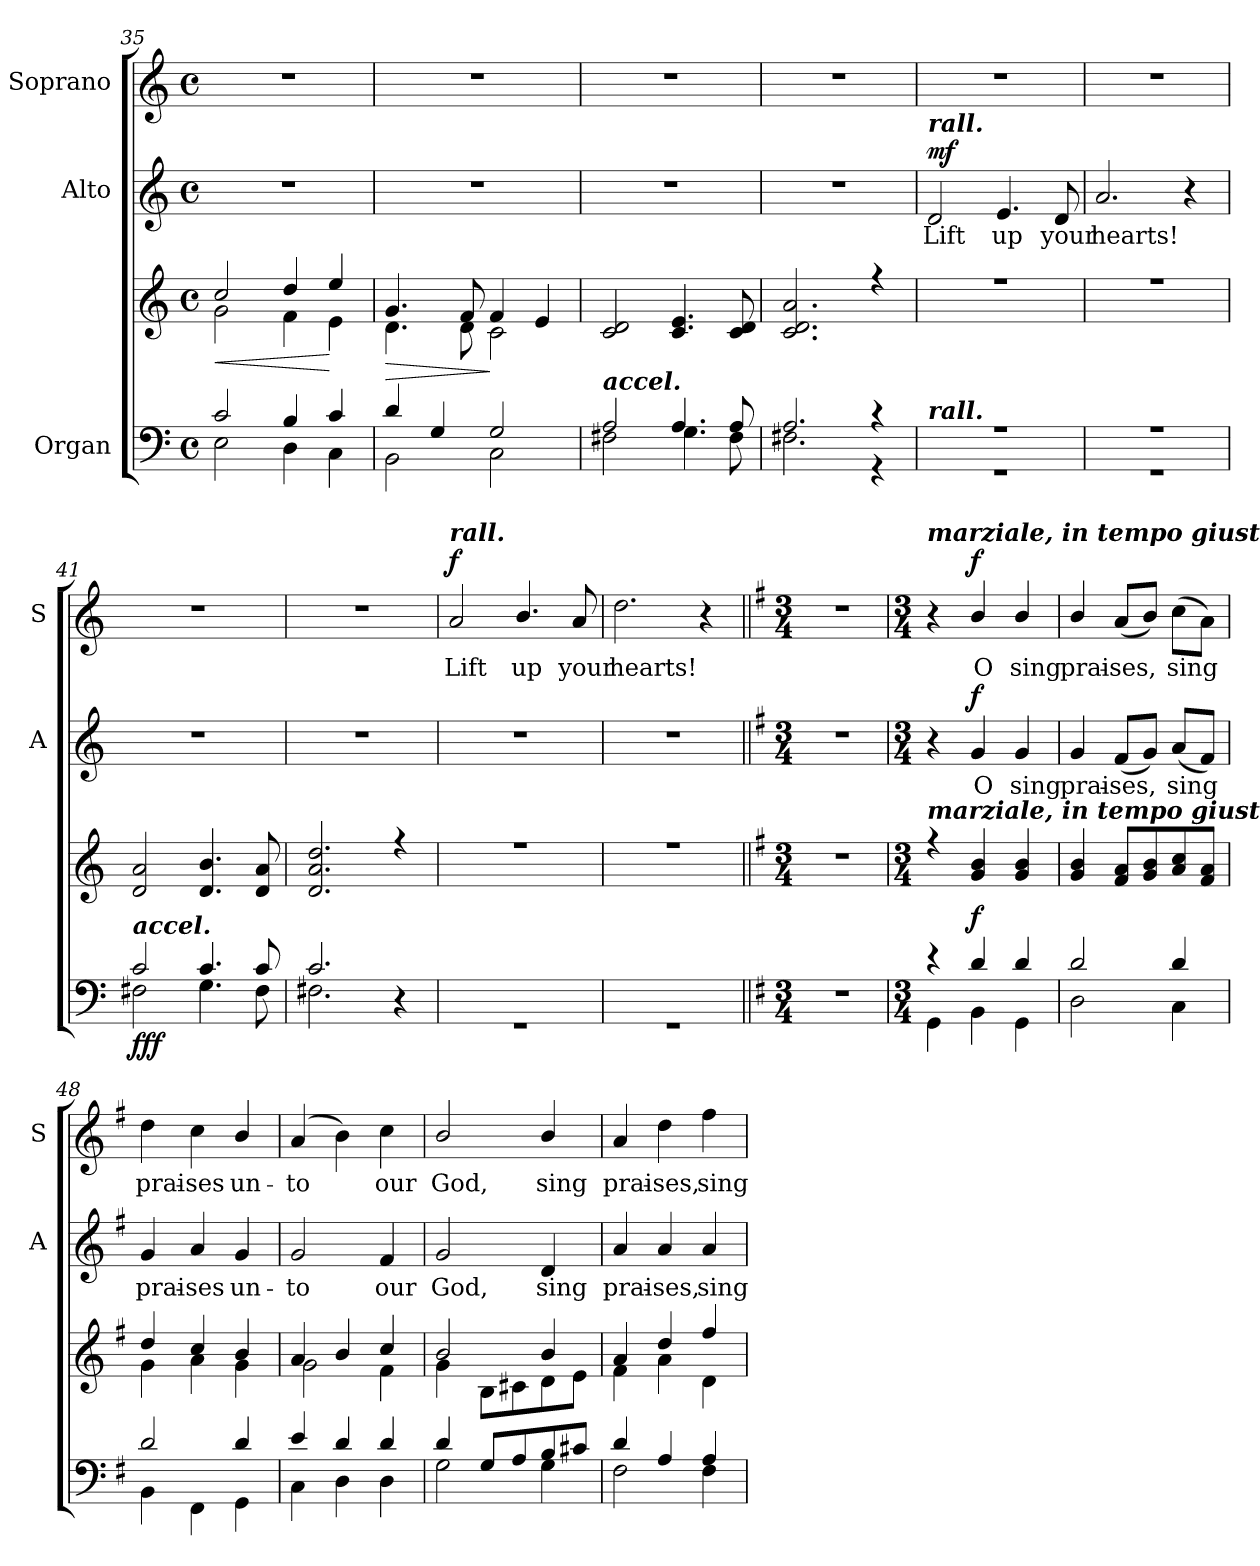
**kern	**kern	**dynam	**kern	**text	**dynam	**kern	**text	**dynam
*part3	*part3	*part3	*part2	*part2	*part2	*part1	*part1	*part1
*staff4	*staff3	*staff3/4	*staff2	*staff2	*staff2	*staff1	*staff1	*staff1
*I"Organ	*	*	*I"Alto	*	*	*I"Soprano	*	*
*	*	*	*I'A	*	*	*I'S	*	*
!!LO:LB:g=z
*clefF4	*clefG2	*	*clefG2	*	*	*clefG2	*	*
*k[]	*k[]	*	*k[]	*	*	*k[]	*	*
*C:	*C:	*	*C:	*	*	*C:	*	*
*M4/4	*M4/4	*	*M4/4	*	*	*M4/4	*	*
*met(c)	*met(c)	*	*met(c)	*	*	*met(c)	*	*
=35	=35	=35	=35	=35	=35	=35	=35	=35
*^	*^	*	*	*	*	*	*	*
!	!	!	!	!LO:HP:b	!	!	!	!	!	!
2c/	2E\	2cc/	2g\	<	1r	.	.	1r	.	.
4B/	4D\	4dd/	4f\	.	.	.	.	.	.	.
4c/	4C\	4ee/	4e\	[	.	.	.	.	.	.
=36	=36	=36	=36	=36	=36	=36	=36	=36	=36	=36
!	!	!	!	!LO:HP:b	!	!	!	!	!	!
4d/	2BB\	4.g/	4.d\	>	1r	.	.	1r	.	.
4G/	.	.	.	.	.	.	.	.	.	.
.	.	8f/	8d\	.	.	.	.	.	.	.
2G/	2C\	4f/	2c\	]	.	.	.	.	.	.
.	.	4e/	.	.	.	.	.	.	.	.
=37	=37	=37	=37	=37	=37	=37	=37	=37	=37	=37
!LO:TX:a:Bi:t=accel.	!	!	!	!	!	!	!	!	!	!
2A/	2F#X\	2c/ 2d/	1ryy	.	1r	.	.	1r	.	.
4.A/	4.G\	4.c/ 4.e/	.	.	.	.	.	.	.	.
8A/	8F#\	8c/ 8d/	.	.	.	.	.	.	.	.
=38	=38	=38	=38	=38	=38	=38	=38	=38	=38	=38
2.A/	2.F#X\	2.c/ 2.d/ 2.a/	1ryy	.	1r	.	.	1r	.	.
4r	4r	4r	.	.	.	.	.	.	.	.
=39	=39	=39	=39	=39	=39	=39	=39	=39	=39	=39
!	!	!	!	!	!LO:TX:a:Bi:t=rall.	!	!	!	!	!
!LO:TX:a:Bi:t=rall.	!	!	!	!	!	!	!	!	!	!
!	!	!	!	!	!	!LO:LY:b	!LO:DY:b	!	!	!
1r	1r	1r	1ryy	.	2d	Lift	mf	1r	.	.
!	!	!	!	!	!	!LO:LY:b	!	!	!	!
.	.	.	.	.	4.e	up	.	.	.	.
!	!	!	!	!	!	!LO:LY:b	!	!	!	!
.	.	.	.	.	8d	your	.	.	.	.
=40	=40	=40	=40	=40	=40	=40	=40	=40	=40	=40
!	!	!	!	!	!	!LO:LY:b	!	!	!	!
1r	1r	1r	1ryy	.	2.a	hearts!	.	1r	.	.
.	.	.	.	.	4r	.	.	.	.	.
=41	=41	=41	=41	=41	=41	=41	=41	=41	=41	=41
!LO:TX:a:Bi:t=accel.	!	!	!	!	!	!	!	!	!	!
!	!	!	!	!LO:DY:b=2	!	!	!	!	!	!
!	!	!	!	!LO:DY:n=1:b=2	!	!	!	!	!	!
!	!	!	!	!LO:DY:n=2:b	!	!	!	!	!	!
2c/	2F#X\	2d/ 2a/	1ryy	f f f	1r	.	.	1r	.	.
4.c/	4.G\	4.d/ 4.b/	.	.	.	.	.	.	.	.
8c/	8F#\	8d/ 8a/	.	.	.	.	.	.	.	.
=42	=42	=42	=42	=42	=42	=42	=42	=42	=42	=42
2.c/	2.F#X\	2.d/ 2.a/ 2.dd/	1ryy	.	1r	.	.	1r	.	.
4r	4ryy	4r	.	.	.	.	.	.	.	.
=43	=43	=43	=43	=43	=43	=43	=43	=43	=43	=43
!	!	!	!	!	!	!	!	!LO:TX:a:Bi:t=rall.	!	!
!	!	!	!	!	!	!	!	!	!LO:LY:b	!LO:DY:b
1ryy	1r	1r	1ryy	.	1r	.	.	2a	Lift	f
!	!	!	!	!	!	!	!	!	!LO:LY:b	!
.	.	.	.	.	.	.	.	4.b/	up	.
!	!	!	!	!	!	!	!	!	!LO:LY:b	!
.	.	.	.	.	.	.	.	8a	your	.
=44	=44	=44	=44	=44	=44	=44	=44	=44	=44	=44
!	!	!	!	!	!	!	!	!	!LO:LY:b	!
1ryy	1r	1r	1ryy	.	1r	.	.	2.dd	hearts!	.
.	.	.	.	.	.	.	.	4r	.	.
*v	*v	*	*	*	*	*	*	*	*	*
*	*v	*v	*	*	*	*	*	*	*
=45||	=45||	=45||	=45||	=45||	=45||	=45||	=45||	=45||
*k[f#]	*k[f#]	*	*k[f#]	*	*	*k[f#]	*	*
*G:	*G:	*	*G:	*	*	*G:	*	*
*M3/4	*M3/4	*	*M3/4	*	*	*M3/4	*	*
2.r	2.r	.	2.r	.	.	2.r	.	.
!!LO:LB:g=z
=46	=46	=46	=46	=46	=46	=46	=46	=46
*M3/4	*M3/4	*	*M3/4	*	*	*M3/4	*	*
*^	*^	*	*	*	*	*	*	*
!	!	!	!	!	!	!	!	!LO:TX:a:Bi:t=marziale, in tempo giusto	!	!
!	!	!LO:TX:a:Bi:t=marziale, in tempo giusto	!	!	!	!	!	!	!	!
!	!	!	!LO:N:vis=1	!	!	!	!	!	!	!
4r	4GG\	4r	2.ryy	.	4r	.	.	4r	.	.
!	!	!	!	!LO:DY:b	!	!LO:LY:b	!LO:DY:b	!	!LO:LY:b	!LO:DY:b
4d/	4BB\	4g/ 4b/	.	f	4g/	O	f	4b/	O	f
!	!	!	!	!	!	!LO:LY:b	!	!	!LO:LY:b	!
4d/	4GG\	4g/ 4b/	.	.	4g/	sing	.	4b/	sing	.
=47	=47	=47	=47	=47	=47	=47	=47	=47	=47	=47
!	!	!	!LO:N:vis=1	!	!	!LO:LY:b	!	!	!LO:LY:b	!
2d/	2D\	4g/ 4b/	2.ryy	.	4g/	prai-	.	4b/	prai-	.
!	!	!	!	!	!	!LO:LY:b	!	!	!LO:LY:b	!
.	.	8f#/ 8a/L	.	.	(<8f#L	-ses,	.	(<8aL	-ses,	.
.	.	8g/ 8b/	.	.	8gJ)	.	.	8bJ)	.	.
!	!	!	!	!	!	!LO:LY:b	!	!	!LO:LY:b	!
4d/	4C\	8a/ 8cc/	.	.	(<8aL	sing	.	(>8ccL	sing	.
.	.	8f#/ 8a/J	.	.	8f#J)	.	.	8aJ)	.	.
=48	=48	=48	=48	=48	=48	=48	=48	=48	=48	=48
!	!	!	!	!	!	!LO:LY:b	!	!	!LO:LY:b	!
2d/	4BB\	4dd/	4g\	.	4g	prai-	.	4dd	prai-	.
!	!	!	!	!	!	!LO:LY:b	!	!	!LO:LY:b	!
.	4FF#\	4cc/	4a\	.	4a	-ses	.	4cc	-ses	.
!	!	!	!	!	!	!LO:LY:b	!	!	!LO:LY:b	!
4d/	4GG\	4b/	4g\	.	4g/	un-	.	4b/	un-	.
=49	=49	=49	=49	=49	=49	=49	=49	=49	=49	=49
!	!	!	!	!	!	!LO:LY:b	!	!	!LO:LY:b	!
4e/	4C\	4a/	2g\	.	2g	-to	.	(<4a	-to	.
4d/	4D\	4b/	.	.	.	.	.	4b)	.	.
!	!	!	!	!	!	!LO:LY:b	!	!	!LO:LY:b	!
4d/	4D\	4cc/	4f#\	.	4f#	our	.	4cc	our	.
=50	=50	=50	=50	=50	=50	=50	=50	=50	=50	=50
!	!	!	!	!	!	!LO:LY:b	!	!	!LO:LY:b	!
4d/	2G\	2b/	4g\	.	2g/	God,	.	2b/	God,	.
8G/L	.	.	8B\L	.	.	.	.	.	.	.
8A/	.	.	8c#X\	.	.	.	.	.	.	.
!	!	!	!	!	!	!LO:LY:b	!	!	!LO:LY:b	!
8B/	4G\	4b/	8d\	.	4d/	sing	.	4b/	sing	.
8c#X/J	.	.	8e\J	.	.	.	.	.	.	.
=51	=51	=51	=51	=51	=51	=51	=51	=51	=51	=51
!	!	!	!	!	!	!LO:LY:b	!	!	!LO:LY:b	!
4d/	2F#\	4a/	4f#\	.	4a	prai-	.	4a	prai-	.
!	!	!	!	!	!	!LO:LY:b	!	!	!LO:LY:b	!
4A/	.	4dd/	4a\	.	4a	-ses,	.	4dd	-ses,	.
!	!	!	!	!	!	!LO:LY:b	!	!	!LO:LY:b	!
4A/	4F#\	4ff#/	4d\	.	4a	sing	.	4ff#	sing	.
*v	*v	*	*	*	*	*	*	*	*	*
*	*v	*v	*	*	*	*	*	*	*
=	=	=	=	=	=	=	=	=
*-	*-	*-	*-	*-	*-	*-	*-	*-
